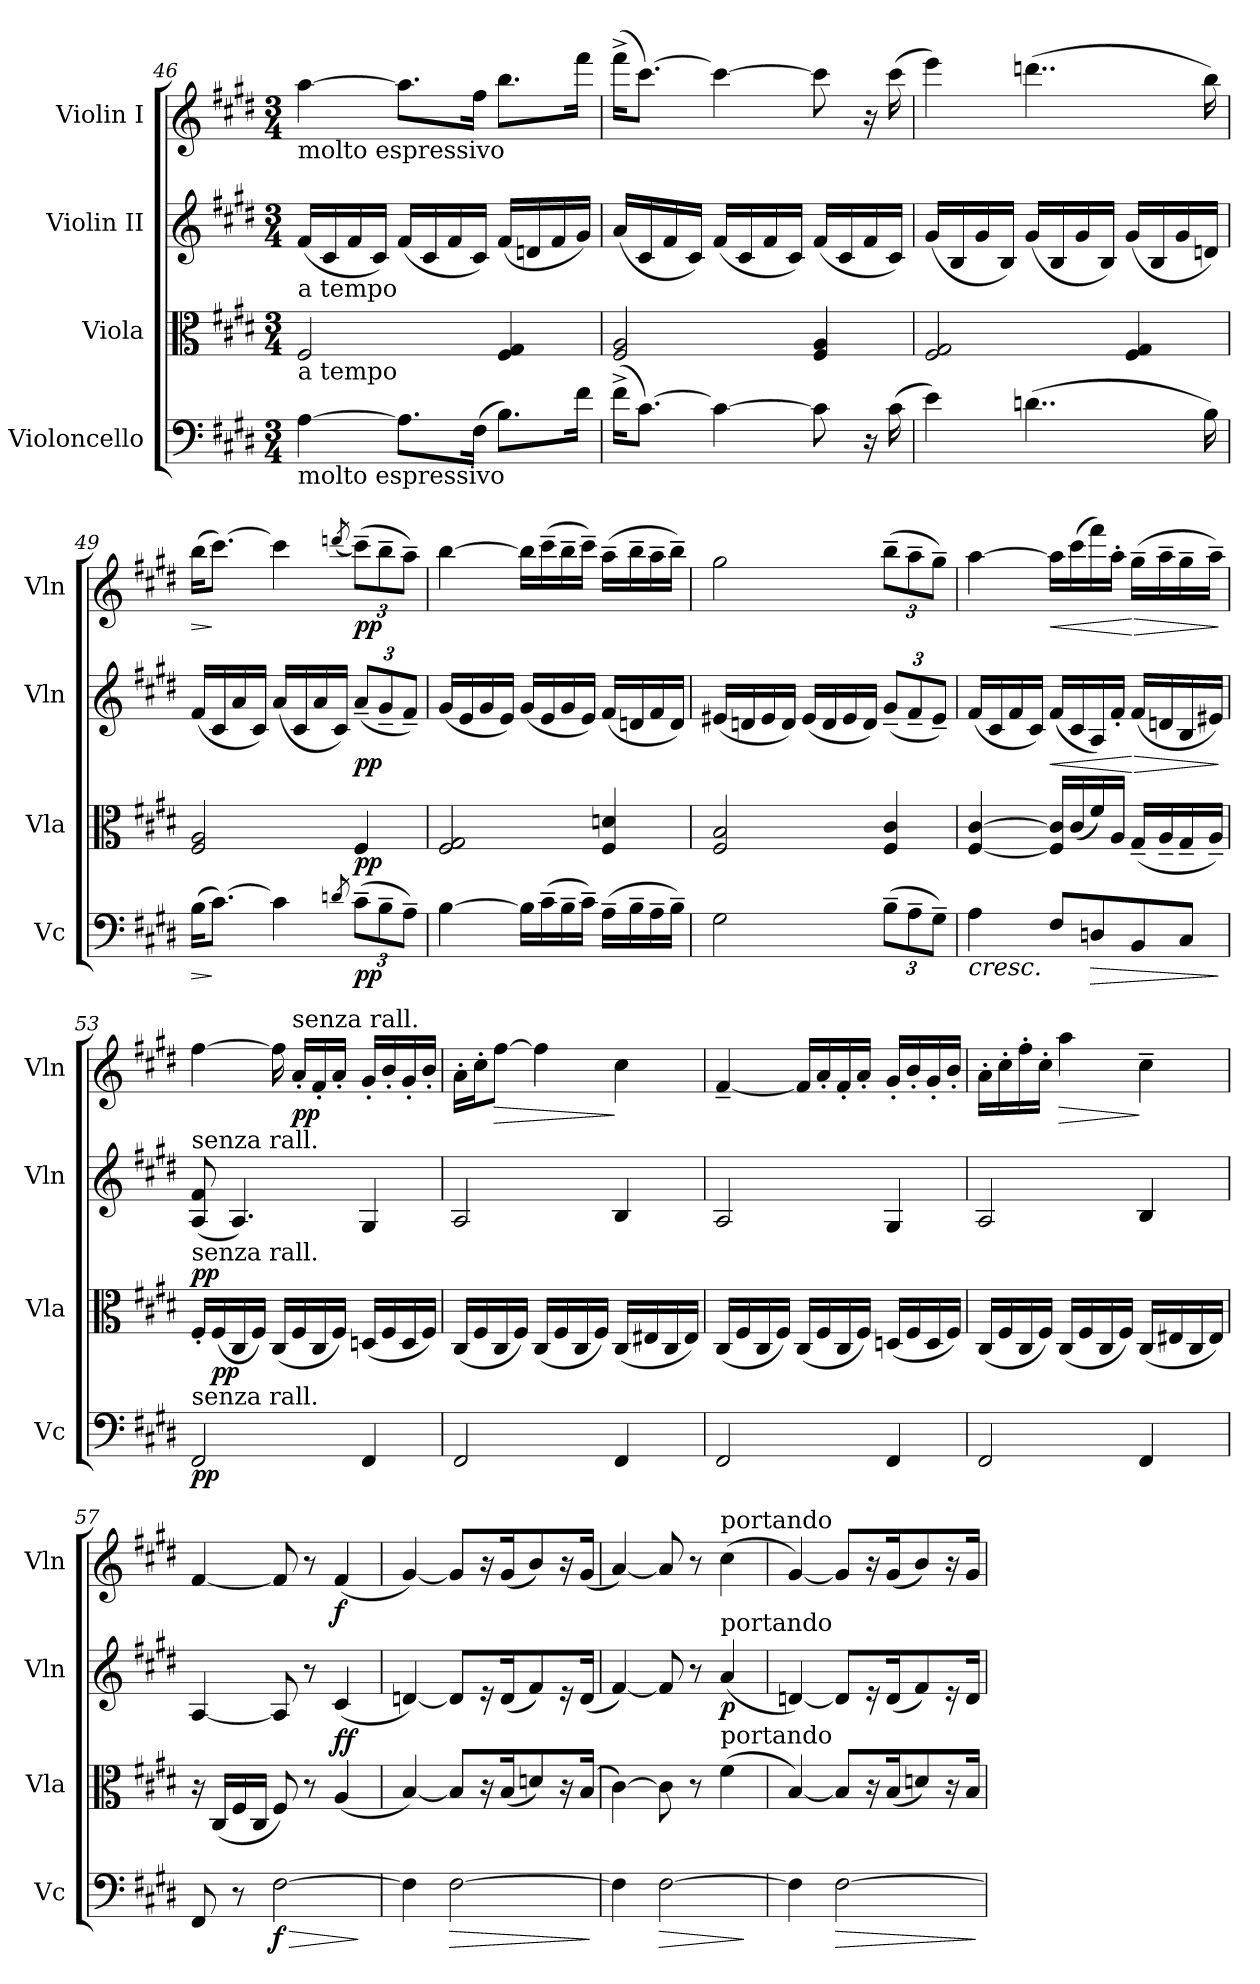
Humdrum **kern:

**kern	**dynam	**kern	**dynam	**kern	**dynam	**kern	**dynam
*part4	*part4	*part3	*part3	*part2	*part2	*part1	*part1
*staff4	*staff4	*staff3	*staff3	*staff2	*staff2	*staff1	*staff1
*I"Violoncello	*	*I"Viola	*	*I"Violin II	*	*I"Violin I	*
*I'Vc	*	*I'Vla	*	*I'Vln	*	*I'Vln	*
!!LO:LB:g=z
*clefF4	*	*clefC3	*	*clefG2	*	*clefG2	*
*k[f#c#g#d#]	*	*k[f#c#g#d#]	*	*k[f#c#g#d#]	*	*k[f#c#g#d#]	*
*M3/4	*	*M3/4	*	*M3/4	*	*M3/4	*
=46	=46	=46	=46	=46	=46	=46	=46
!	!	!	!	!	!	!LO:TX:b:t=molto espressivo	!
!	!	!	!	!LO:TX:b:t=a tempo	!	!	!
!	!	!LO:TX:b:t=a tempo	!	!	!	!	!
!LO:TX:b:t=molto espressivo	!	!	!	!	!	!	!
[4A\	.	2F#/	.	(<16f#/LL	.	[4aa\	.
.	.	.	.	16c#/	.	.	.
.	.	.	.	16f#/	.	.	.
.	.	.	.	16c#/JJ)	.	.	.
8.A\L]	.	.	.	(<16f#/LL	.	8.aa\L]	.
.	.	.	.	16c#/	.	.	.
.	.	.	.	16f#/	.	.	.
(>16F#\Jk	.	.	.	16c#/JJ)	.	16ff#\Jk	.
8.B\L)	.	4F#/ 4G#/	.	(<16f#/LL	.	8.bb\L	.
.	.	.	.	16dn/	.	.	.
.	.	.	.	16f#/	.	.	.
16f#\Jk	.	.	.	16g#/JJ)	.	16fff#\Jk	.
=47	=47	=47	=47	=47	=47	=47	=47
(>16f#^\KL	.	2F#/ 2A/	.	(<16a/LL	.	(>16fff#^\KL	.
[8.c#\J)	.	.	.	16c#/	.	[8.ccc#\J)	.
.	.	.	.	16f#/	.	.	.
.	.	.	.	16c#/JJ)	.	.	.
4c#\_	.	.	.	(<16f#/LL	.	4ccc#\_	.
.	.	.	.	16c#/	.	.	.
.	.	.	.	16f#/	.	.	.
.	.	.	.	16c#/JJ)	.	.	.
8c#\]	.	4F#/ 4A/	.	(<16f#/LL	.	8ccc#\]	.
.	.	.	.	16c#/	.	.	.
16r	.	.	.	16f#/	.	16r	.
(>16c#\	.	.	.	16c#/JJ)	.	(>16ccc#\	.
=48	=48	=48	=48	=48	=48	=48	=48
4e\)	.	2F#/ 2G#/	.	(<16g#/LL	.	4eee\)	.
.	.	.	.	16B/	.	.	.
.	.	.	.	16g#/	.	.	.
.	.	.	.	16B/JJ)	.	.	.
(>4..dn\	.	.	.	(<16g#/LL	.	(>4..dddn\	.
.	.	.	.	16B/	.	.	.
.	.	.	.	16g#/	.	.	.
.	.	.	.	16B/JJ)	.	.	.
.	.	4F#/ 4G#/	.	(<16g#/LL	.	.	.
.	.	.	.	16B/	.	.	.
.	.	.	.	16g#/	.	.	.
16B\)	.	.	.	16dn/JJ)	.	16bb\)	.
!!LO:PB:g=z
=49	=49	=49	=49	=49	=49	=49	=49
!	!LO:HP:b	!	!	!	!	!	!LO:HP:b
(>16B\KL	>	2F#/ 2A/	.	(<16f#/LL	.	(>16bb\KL	>
[8.c#\J)	]	.	.	16c#/	.	[8.ccc#\J)	]
.	.	.	.	16a/	.	.	.
.	.	.	.	16c#/JJ)	.	.	.
4c#\]	.	.	.	(<16a/LL	.	4ccc#\]	.
.	.	.	.	16c#/	.	.	.
.	.	.	.	16a/	.	.	.
.	.	.	.	16c#/JJ)	.	.	.
8qdn/	.	.	.	.	.	(<8qdddn/	.
*Xbrackettup	*	*	*	*Xbrackettup	*	*Xbrackettup	*
!	!LO:DY:b	!	!LO:DY:b	!	!LO:DY:b	!	!LO:DY:b
(>12c#~\L	pp	4F#/	pp	(<12a~/L	pp	(>12ccc#~\L)	pp
12B~\	.	.	.	12g#~/	.	12bb~\	.
12A~\J)	.	.	.	12f#~/J)	.	12aa~\J)	.
=50	=50	=50	=50	=50	=50	=50	=50
[4B\	.	2F#/ 2G#/	.	(<16g#/LL	.	[4bb\	.
.	.	.	.	16e/	.	.	.
.	.	.	.	16g#/	.	.	.
.	.	.	.	16e/JJ)	.	.	.
16B\LL]	.	.	.	(<16g#/LL	.	16bb\LL]	.
(>16c#~\	.	.	.	16e/	.	(>16ccc#~\	.
16B~\	.	.	.	16g#/	.	16bb~\	.
16c#~\JJ)	.	.	.	16e/JJ)	.	16ccc#~\JJ)	.
(>16A~\LL	.	4F#/ 4dn/	.	(<16f#/LL	.	(>16aa~\LL	.
16B~\	.	.	.	16dn/	.	16bb~\	.
16A~\	.	.	.	16f#/	.	16aa~\	.
16B~\JJ)	.	.	.	16d/JJ)	.	16bb~\JJ)	.
=51	=51	=51	=51	=51	=51	=51	=51
2G#\	.	2F#/ 2B/	.	(<16e#X/LL	.	2gg#\	.
.	.	.	.	16dn/	.	.	.
.	.	.	.	16e#/	.	.	.
.	.	.	.	16d/JJ)	.	.	.
.	.	.	.	(<16e#/LL	.	.	.
.	.	.	.	16d/	.	.	.
.	.	.	.	16e#/	.	.	.
.	.	.	.	16d/JJ)	.	.	.
(>12B~\L	.	4F#/ 4c#/	.	(<12g#~/L	.	(>12bb~\L	.
12A~\	.	.	.	12f#~/	.	12aa~\	.
12G#~\J)	.	.	.	12e#~/J)	.	12gg#~\J)	.
!!LO:LB:g=z
=52	=52	=52	=52	=52	=52	=52	=52
!	!LO:HP:b	!	!	!	!	!	!
4A\	<	[4F#/ [4c#/	.	(<16f#/LL	.	[4aa\	.
.	.	.	.	16c#/	.	.	.
.	.	.	.	16f#/	.	.	.
.	.	.	.	16c#/JJ)	.	.	.
!	!	!	!	!	!LO:HP:b	!	!LO:HP:b
8F#/L	.	16F#/] 16c#/]LL	.	(<16f#/LL	<	16aa\LL]	<
.	.	(<16c#/	.	16c#/	.	(>16ccc#\	.
!	!LO:HP:b	!	!	!	!	!	!
8Dn/	>	16f#/)	.	16A/)	.	16fff#\)	.
.	.	16A/JJ	.	16f#'/JJ	.	16aa'\JJ	.
!	!	!	!	!	!LO:HP:n=1:b	!	!LO:HP:n=1:b
8BB/	[	(<16G#~/LL	.	(<16f#/LL	[ >	(>16gg#~\LL	[ >
.	.	16A~/	.	16dn/	.	16aa~\	.
8C#/J	.	16G#~/	.	16B/	.	16gg#~\	.
.	.	16A~/JJ)	.	16e#X/JJ)	.	16aa~\JJ)	.
.	]	.	.	.	]	.	]
=53	=53	=53	=53	=53	=53	=53	=53
!	!	!	!	!LO:TX:a:t=senza rall.	!	!	!
!	!	!LO:TX:a:t=senza rall.	!	!	!	!	!
!LO:TX:a:t=senza rall.	!	!	!	!	!	!	!
!	!LO:DY:b	!	!LO:DY:a	!	!	!	!
2FF#/	pp	16F#'/LL	pp	(<8A/ 8f#/	.	[4ff#\	.
!	!	!	!LO:DY:b	!	!	!	!
.	.	(<16F#/	pp	.	.	.	.
.	.	16C#/	.	4.A/)	.	.	.
.	.	16F#/JJ)	.	.	.	.	.
.	.	(<16C#/LL	.	.	.	16ff#\]	.
!	!	!	!	!	!	!LO:TX:a:t=senza rall.	!
!	!	!	!	!	!	!	!LO:DY:b
.	.	16F#/	.	.	.	16a'/LL	pp
.	.	16C#/	.	.	.	16f#'/	.
.	.	16F#/JJ)	.	.	.	16a'/JJ	.
4FF#/	.	(<16Dn/LL	.	4G#/	.	16g#'/LL	.
.	.	16F#/	.	.	.	16b'/	.
.	.	16D/	.	.	.	16g#'/	.
.	.	16F#/JJ)	.	.	.	16b'/JJ	.
=54	=54	=54	=54	=54	=54	=54	=54
2FF#/	.	(<16C#/LL	.	2A/	.	16a'\LL	.
.	.	16F#/	.	.	.	16cc#'\J	.
!	!	!	!	!	!	!	!LO:HP:b
.	.	16C#/	.	.	.	[8ff#\J	>
.	.	16F#/JJ)	.	.	.	.	.
.	.	(<16C#/LL	.	.	.	4ff#\]	.
.	.	16F#/	.	.	.	.	.
.	.	16C#/	.	.	.	.	.
.	.	16F#/JJ)	.	.	.	.	.
4FF#/	.	(<16C#/LL	.	4B/	.	4cc#\	]
.	.	16E#X/	.	.	.	.	.
.	.	16C#/	.	.	.	.	.
.	.	16E#/JJ)	.	.	.	.	.
!!LO:LB:g=z
=55	=55	=55	=55	=55	=55	=55	=55
2FF#/	.	(<16C#/LL	.	2A/	.	[4f#~/	.
.	.	16F#/	.	.	.	.	.
.	.	16C#/	.	.	.	.	.
.	.	16F#/JJ)	.	.	.	.	.
.	.	(<16C#/LL	.	.	.	16f#/LL]	.
.	.	16F#/	.	.	.	16a'/	.
.	.	16C#/	.	.	.	16f#'/	.
.	.	16F#/JJ)	.	.	.	16a'/JJ	.
4FF#/	.	(<16Dn/LL	.	4G#/	.	16g#'/LL	.
.	.	16F#/	.	.	.	16b'/	.
.	.	16D/	.	.	.	16g#'/	.
.	.	16F#/JJ)	.	.	.	16b'/JJ	.
=56	=56	=56	=56	=56	=56	=56	=56
2FF#/	.	(<16C#/LL	.	2A/	.	16a'\LL	.
.	.	16F#/	.	.	.	16cc#'\	.
.	.	16C#/	.	.	.	16ff#'\	.
.	.	16F#/JJ)	.	.	.	16cc#'\JJ	.
!	!	!	!	!	!	!	!LO:HP:b
.	.	(<16C#/LL	.	.	.	4aa\	>
.	.	16F#/	.	.	.	.	.
.	.	16C#/	.	.	.	.	.
.	.	16F#/JJ)	.	.	.	.	.
4FF#/	.	(<16C#/LL	.	4B/	.	4cc#~\	]
.	.	16E#X/	.	.	.	.	.
.	.	16C#/	.	.	.	.	.
.	.	16E#/JJ)	.	.	.	.	.
=57	=57	=57	=57	=57	=57	=57	=57
8FF#/	.	16r	.	[4A/	.	[4f#/	.
.	.	(<16C#/LL	.	.	.	.	.
8r	.	16F#/	.	.	.	.	.
.	.	16C#/JJ	.	.	.	.	.
!	!LO:HP:b	!	!	!	!	!	!
!	!LO:DY:n=1:b	!	!	!	!	!	!
[2F#\	> f	8F#/)	.	8A/]	.	8f#/]	.
.	.	8r	.	8r	.	8r	.
!	!	!	!LO:DY:a	!	!	!	!
!	!	!	!LO:DY:n=1:b	!	!	!	!LO:DY:b
.	.	(<4A/	f f	(<4c#/	.	(<4f#/	f
.	]	.	.	.	.	.	.
!!LO:PB:g=z
=58	=58	=58	=58	=58	=58	=58	=58
4F#\]	.	[4B/)	.	[4dn/)	.	[4g#/)	.
!	!LO:HP:b	!	!	!	!	!	!
[2F#\	>	8B/L]	.	8d/L]	.	8g#/L]	.
.	.	16r	.	16r	.	16r	.
.	.	(<16B/K	.	(<16d/K	.	(<16g#/K	.
.	.	8dn/)	.	8f#/)	.	8b/)	.
.	.	16r	.	16r	.	16r	.
.	.	(<16B/Jk	.	(<16d/Jk	.	(<16g#/Jk	.
.	]	.	.	.	.	.	.
=59	=59	=59	=59	=59	=59	=59	=59
4F#\]	.	[4c#\)	.	[4f#/)	.	[4a/)	.
!	!LO:HP:b	!	!	!	!	!	!
[2F#\	>	8c#\]	.	8f#/]	.	8a/]	.
.	.	8r	.	8r	.	8r	.
!	!	!	!	!	!	!LO:TX:a:t=portando	!
!	!	!	!	!LO:TX:a:t=portando	!	!	!
!	!	!LO:TX:a:t=portando	!	!	!	!	!
!	!	!	!	!	!LO:DY:b	!	!
.	.	(>4f#\	.	(<4a/	p	(>4cc#\	.
.	]	.	.	.	.	.	.
=60	=60	=60	=60	=60	=60	=60	=60
4F#\]	.	[4B/)	.	[4dn/)	.	[4g#/)	.
!	!LO:HP:b	!	!	!	!	!	!
[2F#\	>	8B/L]	.	8d/L]	.	8g#/L]	.
.	.	16r	.	16r	.	16r	.
.	.	(<16B/K	.	(<16d/K	.	(<16g#/K	.
.	.	8dn/)	.	8f#/)	.	8b/)	.
.	.	16r	.	16r	.	16r	.
.	.	16B/Jk	.	16d/Jk	.	16g#/Jk	.
.	]	.	.	.	.	.	.
=	=	=	=	=	=	=	=
*-	*-	*-	*-	*-	*-	*-	*-
